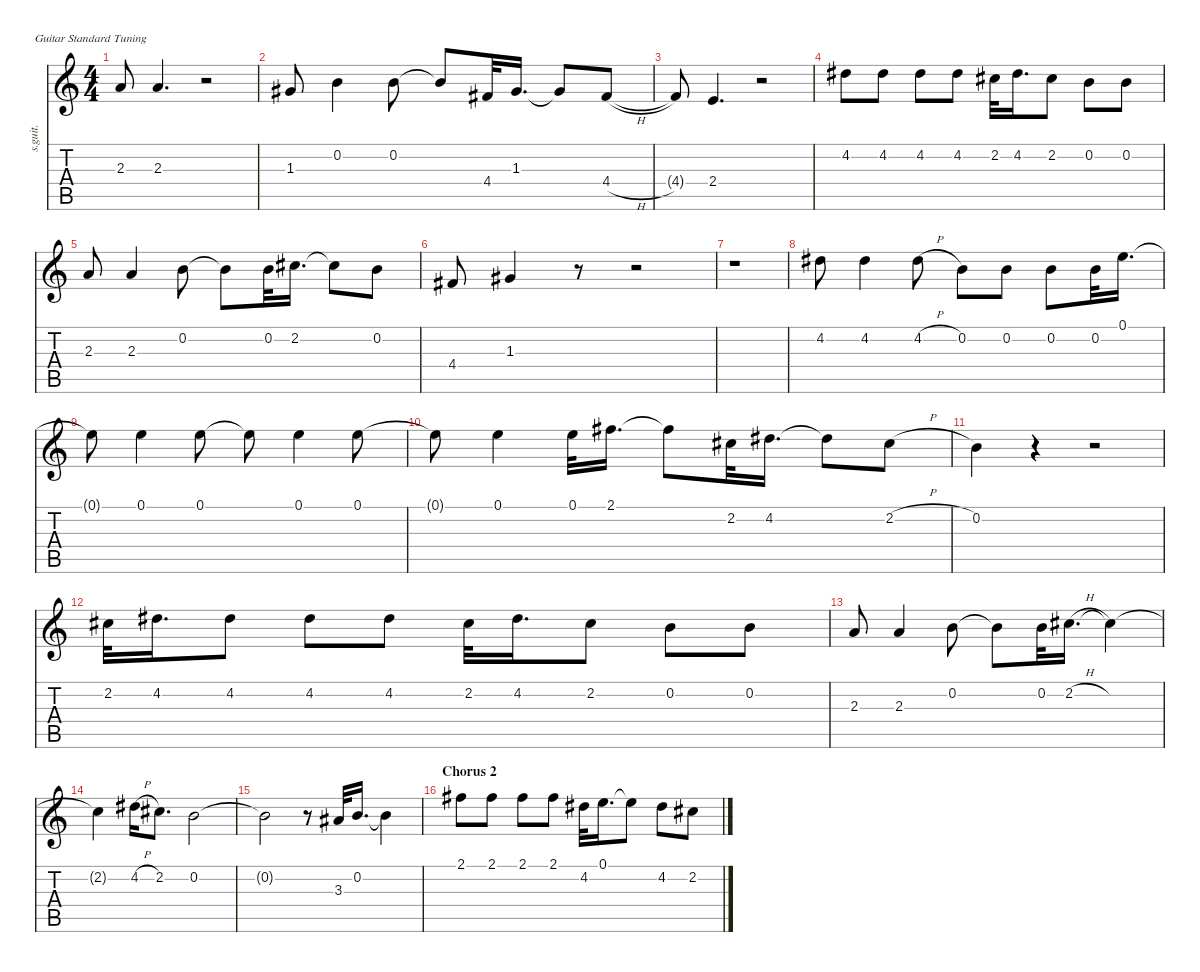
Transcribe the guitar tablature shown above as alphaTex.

\defaultSystemsLayout 4
\hideDynamics
\bracketExtendMode nobrackets
\track ("Dave Grohl - Vocals" "s.guit.") {instrument tenorsax}
\staff {score tabs}
\tuning (E4 B3 G3 D3 A2 E2)
\displaytranspose 12
\ts (4 4)
\tempo (136 hide)
\clef g2
\ks c
2.3.8{dy f} 2.3.4{d} r.2 |
1.3{acc #}.8 0.2.4 0.2.8 0.2{t}.8 4.4{acc #}.32 1.3{acc #}.16{d} 1.3{t acc #}.8 4.4{h acc #}.8 |
4.4{t acc #}.8 2.4.4{d} r.2 |
4.2{acc #}.8 4.2{acc #}.8 4.2{acc #}.8 4.2{acc #}.8 2.2{acc #}.32 4.2{acc #}.16{d} 2.2{acc #}.8 0.2.8 0.2.8 |
2.3.8 2.3.4 0.2.8 0.2{t}.8 0.2.32 2.2{acc #}.16{d} 2.2{t acc #}.8 0.2.8 |
4.4{acc #}.8 1.3{acc #}.4 r.8 r.2 |
r.1 |
4.2{acc #}.8 4.2{acc #}.4 4.2{h acc #}.8 0.2.8 0.2.8 0.2.8 0.2.32 0.1.16{d} |
0.1{t}.8 0.1.4 0.1.8 0.1{t}.8 0.1.4 0.1.8 |
0.1{t}.8 0.1.4 0.1.32 2.1{acc #}.16{d} 2.1{t acc #}.8 2.2{acc #}.32 4.2{acc #}.16{d} 4.2{t acc #}.8 2.2{h acc #}.8 |
0.2.4 r.4 r.2 |
2.2{acc #}.32 4.2{acc #}.16{d} 4.2{acc #}.8 4.2{acc #}.8 4.2{acc #}.8 2.2{acc #}.32 4.2{acc #}.16{d} 2.2{acc #}.8 0.2.8 0.2.8 |
2.3.8 2.3.4 0.2.8 0.2{t}.8 0.2.32 2.2{h acc #}.16{d} 2.2{t acc #}.4 |
2.2{t acc #}.4 4.2{h acc #}.16 2.2{acc #}.8{d} 0.2.2 |
0.2{t}.2 r.8 3.3{acc #}.32 0.2.16{d} 0.2{t}.4 |
\section ("" "Chorus 2")
2.1{acc #}.8 2.1{acc #}.8 2.1{acc #}.8 2.1{acc #}.8 4.2{acc #}.32 0.1.16{d} 0.1{t}.8 4.2{acc #}.8 2.2{h acc #}.8
